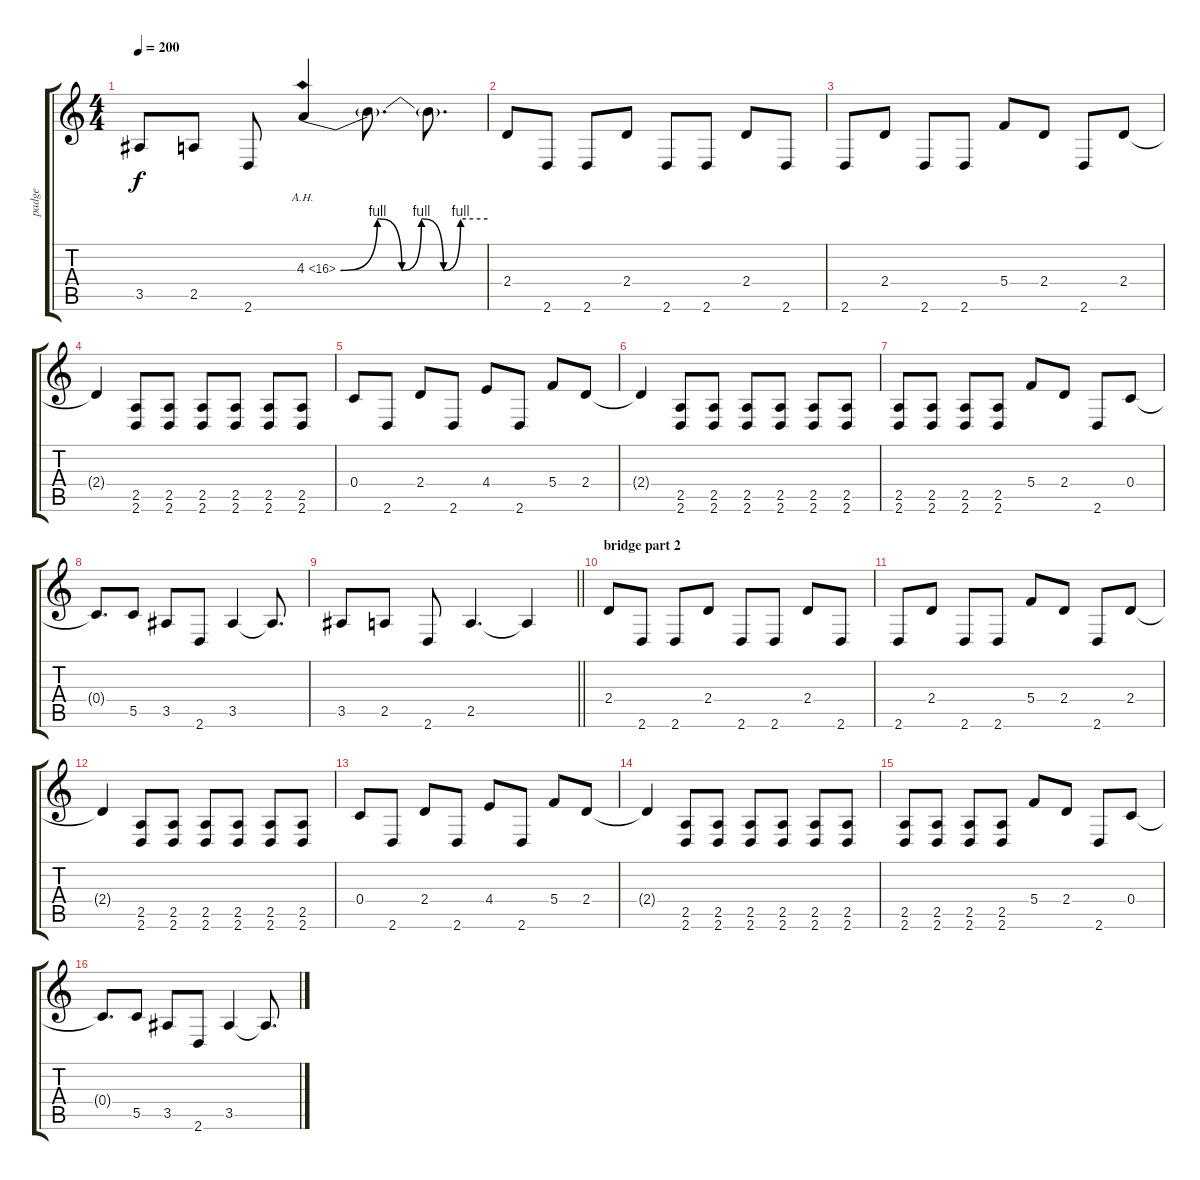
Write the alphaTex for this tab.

\track ("padge" "padge") {instrument distortionguitar}
\staff {score tabs}
\tuning (D4 A3 F3 C3 G2 C2) {hide}
\ts (4 4)
\tempo 200
\clef g2
\ks c
3.5.8{dy f} 2.5.8 2.6.8 4.3{be (custom 0 0 15 4 25 0 33 4 42 0 49 4 60 4) ah 12}.4 4.3{t}.8{d} 4.3{t}.8{d} |
2.4.8 2.6.8 2.6.8 2.4.8 2.6.8 2.6.8 2.4.8 2.6.8 |
2.6.8 2.4.8 2.6.8 2.6.8 5.4.8 2.4.8 2.6.8 2.4.8 |
2.4{t}.4 (2.5 2.6).8 (2.5 2.6).8 (2.5 2.6).8 (2.5 2.6).8 (2.5 2.6).8 (2.5 2.6).8 |
0.4.8 2.6.8 2.4.8 2.6.8 4.4.8 2.6.8 5.4.8 2.4.8 |
2.4{t}.4 (2.5 2.6).8 (2.5 2.6).8 (2.5 2.6).8 (2.5 2.6).8 (2.5 2.6).8 (2.5 2.6).8 |
(2.5 2.6).8 (2.5 2.6).8 (2.5 2.6).8 (2.5 2.6).8 5.4.8 2.4.8 2.6.8 0.4.8 |
0.4{t}.8{d} 5.5.8 3.5.8 2.6.8 3.5.4 3.5{t}.8{d} |
\barLineRight lightlight
3.5.8 2.5.8 2.6.8 2.5.4{d} 2.5{t}.4 |
\section ("" "bridge part 2")
2.4.8 2.6.8 2.6.8 2.4.8 2.6.8 2.6.8 2.4.8 2.6.8 |
2.6.8 2.4.8 2.6.8 2.6.8 5.4.8 2.4.8 2.6.8 2.4.8 |
2.4{t}.4 (2.5 2.6).8 (2.5 2.6).8 (2.5 2.6).8 (2.5 2.6).8 (2.5 2.6).8 (2.5 2.6).8 |
0.4.8 2.6.8 2.4.8 2.6.8 4.4.8 2.6.8 5.4.8 2.4.8 |
2.4{t}.4 (2.5 2.6).8 (2.5 2.6).8 (2.5 2.6).8 (2.5 2.6).8 (2.5 2.6).8 (2.5 2.6).8 |
(2.5 2.6).8 (2.5 2.6).8 (2.5 2.6).8 (2.5 2.6).8 5.4.8 2.4.8 2.6.8 0.4.8 |
0.4{t}.8{d} 5.5.8 3.5.8 2.6.8 3.5.4 3.5{t}.8{d}
